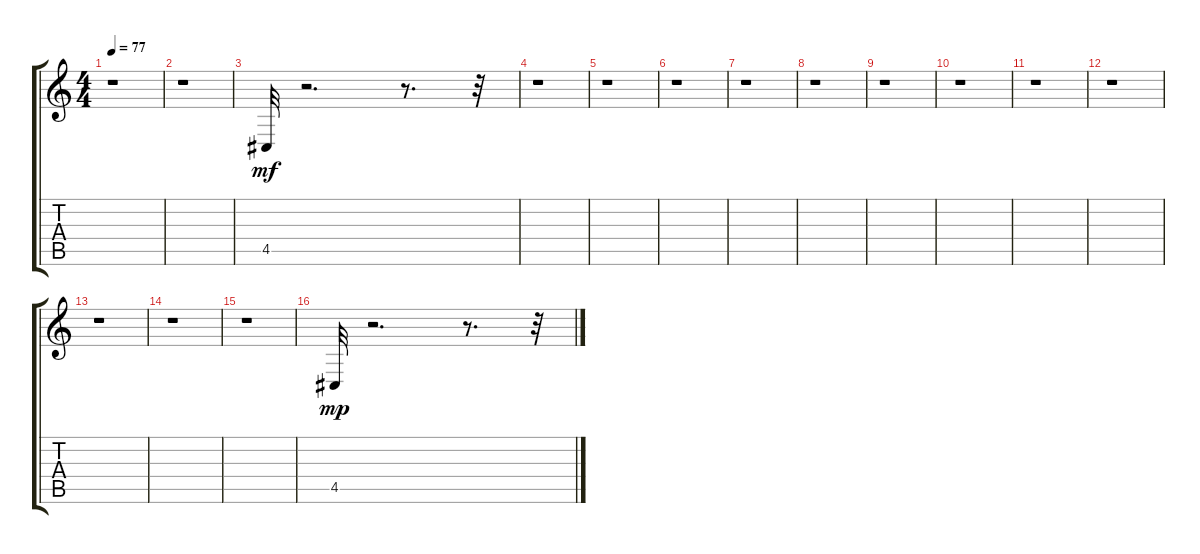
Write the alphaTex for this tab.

\track "" {instrument acousticgrandpiano}
\staff {score tabs}
\tuning (E4 B3 G3 D3 A2 E2) {hide}
\ts (4 4)
\tempo 77
\clef g2
\ks c
r.1{dy mf} |
r.1 |
4.5.32 r.2{d} r.8{d} r.32 |
r.1 |
r.1 |
r.1 |
r.1 |
r.1 |
r.1 |
r.1 |
r.1 |
r.1 |
r.1 |
r.1 |
r.1 |
4.5.32{dy mp} r.2{d} r.8{d} r.32
